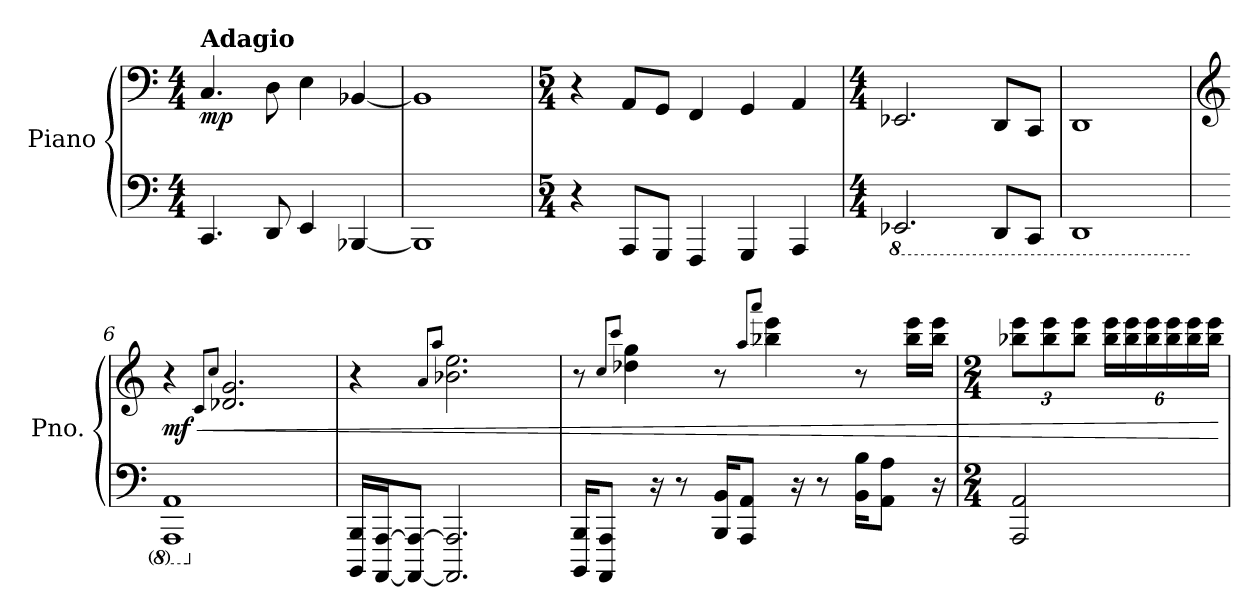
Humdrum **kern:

**kern	**kern	**dynam
*part1	*part1	*part1
*staff2	*staff1	*staff1/2
*I"Piano	*	*
*I'Pno.	*	*
*clefF4	*clefF4	*
*k[]	*k[]	*
*M4/4	*M4/4	*
*MM72	*MM72	*
=1	=1	=1
!	!LO:TX:a:B:t=Adagio	!
!	!	!LO:DY:b
4.CC/	4.C/	mp
8DD/	8D\	.
4EE/	4E\	.
[4BBB-X/	[4BB-X/	.
=2	=2	=2
1BBB-]	1BB-]	.
=3	=3	=3
*M5/4	*M5/4	*
4r	4r	.
8AAA/L	8AA/L	.
8GGG/J	8GG/J	.
4FFF/	4FF/	.
4GGG/	4GG/	.
4AAA/	4AA/	.
=4	=4	=4
*M4/4	*M4/4	*
*8ba	*	*
2.EEE-X/	2.EE-X/	.
8DDD/L	8DD/L	.
8CCC/J	8CC/J	.
=5	=5	=5
1DDD	1DD	.
=6	=6	=6
*	*clefG2	*
!	!	!LO:HP:b
!	!	!LO:DY:n=1:b
1AAAA 1AAA	4r	< mf
.	8qc/L	.
.	8qcc/J	.
.	2.d-X/ 2.g/	.
!!LO:LB:g=z
=7	=7	=7
*X8ba	*	*
16BBBB/ 16BBB/LL	4r	.
[16AAAA/ [16AAA/J	.	.
8AAAA/_ 8AAA/_J	.	.
.	8qa/L	.
.	8qaa/J	.
2.AAAA/] 2.AAA/]	2.b-X\ 2.ee\	.
=8	=8	=8
16BBBB/ 16BBB/KL	8r	.
8AAAA/ 8AAA/J	.	.
.	8qcc/L	.
.	8qccc/J	.
.	4dd-X\ 4gg\	.
16r	.	.
8r	.	.
16BBB/ 16BB/KL	8r	.
8AAA/ 8AA/J	.	.
.	8qaa/L	.
.	8qaaa/J	.
.	4bb-X\ 4eee\	.
16r	.	.
8r	.	.
16BB\ 16B\KL	8r	.
8AA\ 8A\J	.	.
.	16bb-\ 16eee\LL	.
16r	16bb-\ 16eee\JJ	.
=9	=9	=9
*M2/4	*M2/4	*
*	*Xbrackettup	*
2AAA/ 2AA/	12bb-X\ 12eee\L	.
.	12bb-\ 12eee\	.
.	12bb-\ 12eee\J	.
.	24bb-\ 24eee\LL	.
.	24bb-\ 24eee\	.
.	24bb-\ 24eee\	.
.	24bb-\ 24eee\	.
.	24bb-\ 24eee\	.
.	24bb-\ 24eee\JJ	.
.	.	[
=	=	=
*-	*-	*-
